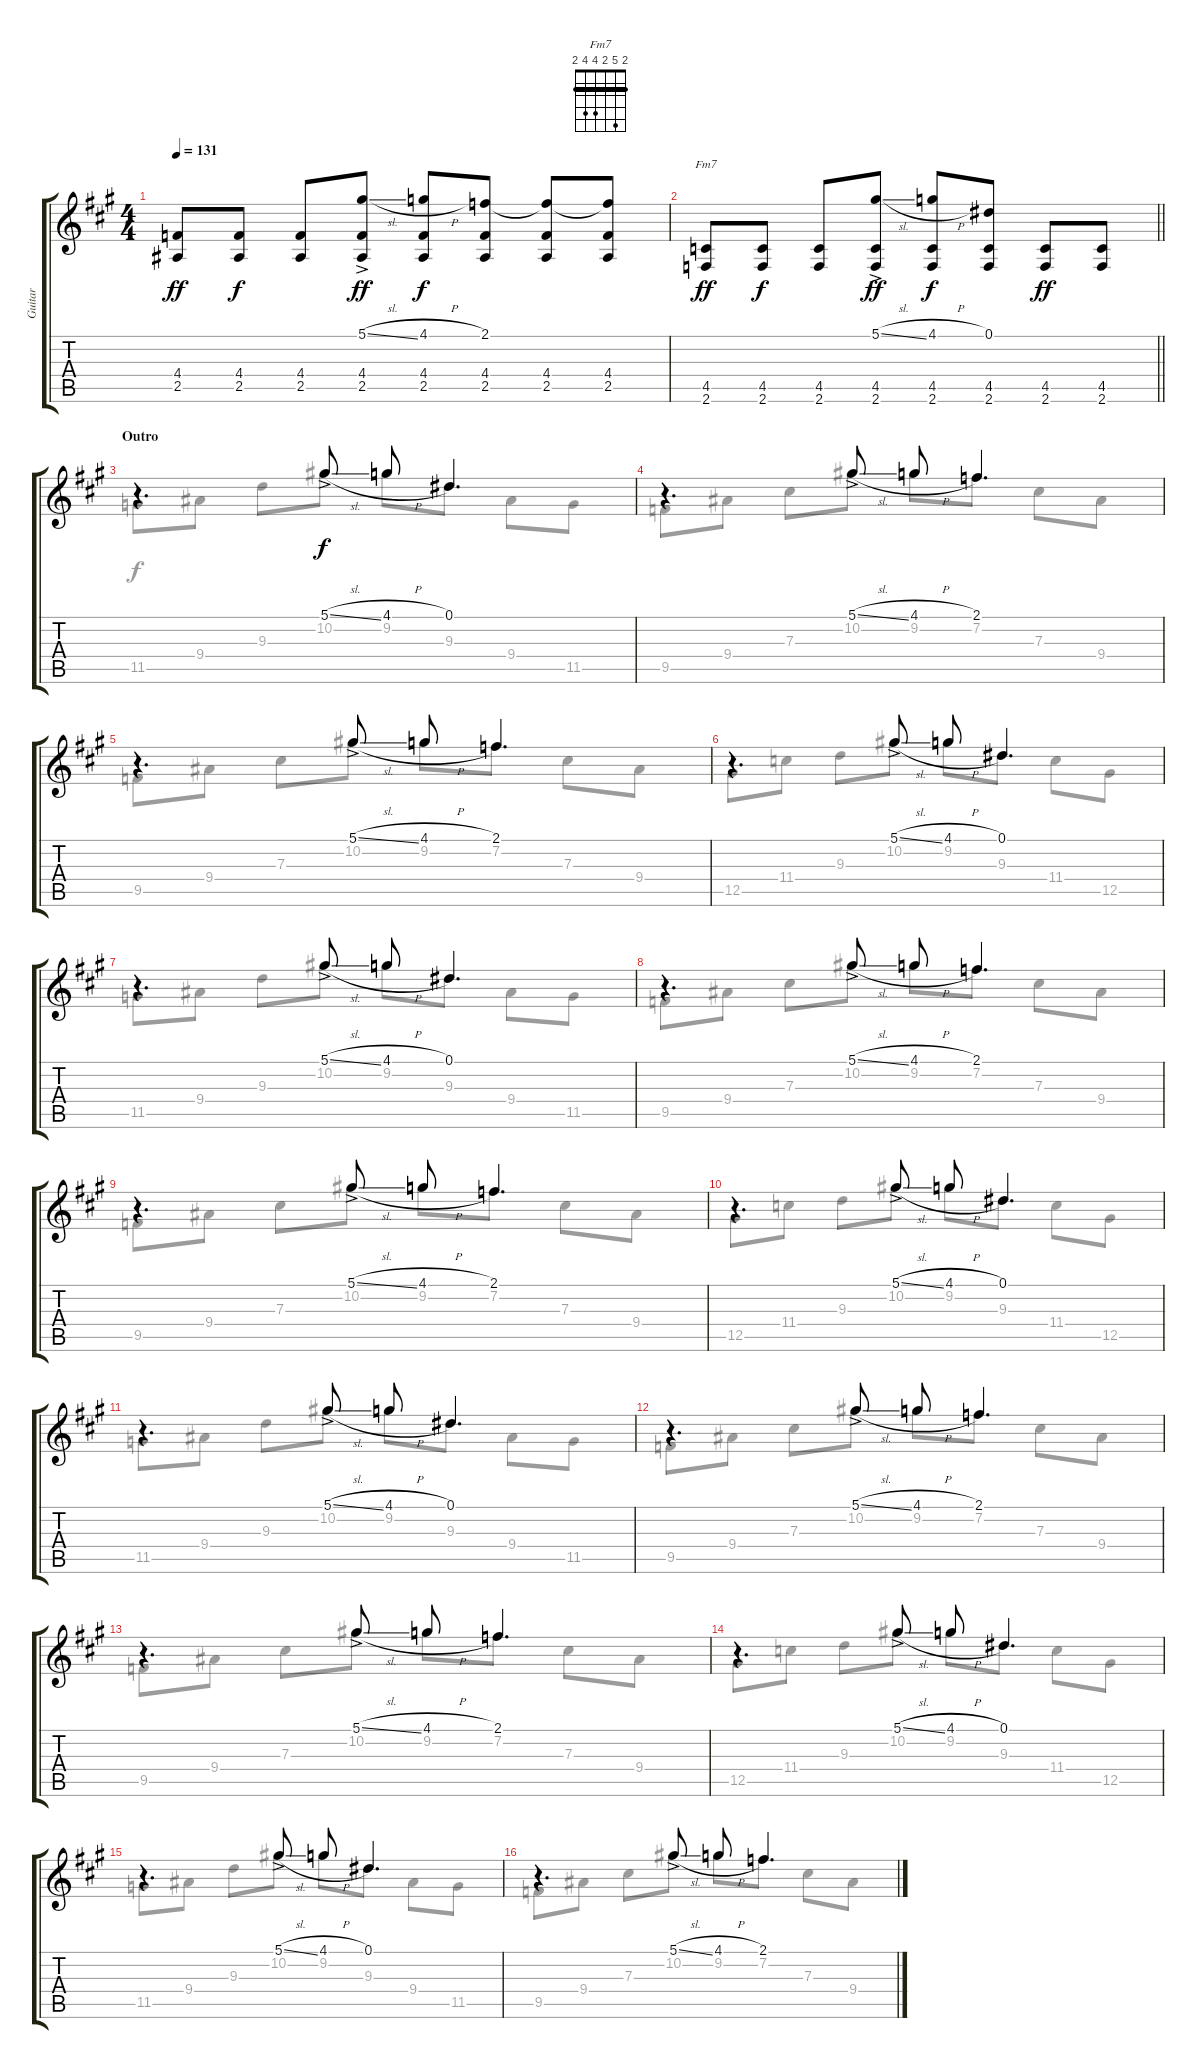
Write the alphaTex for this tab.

\track ("Guitar" "Guitar") {instrument electricguitarclean}
\staff {score tabs}
\tuning (Eb4 Bb3 Gb3 Db3 Ab2 Eb2) {hide}
\chord ("Fm7" 2 5 2 4 4 2) {barre 2}
\voice
\ts (4 4)
\tempo 131
\clef g2
\ks a
(4.4 2.5).8{dy ff} (4.4 2.5).8{dy f} (4.4 2.5).8 (5.1{sl ac} 4.4 2.5).8{dy ff} (4.1{h} 4.4 2.5).8{dy f} (2.1 4.4 2.5).8 (2.1{t} 4.4 2.5).8 (2.1{t} 4.4 2.5).8 |
\barLineRight lightlight
(4.5 2.6).8{ch "Fm7" dy ff} (4.5 2.6).8{dy f} (4.5 2.6).8 (5.1{sl ac} 4.5 2.6).8{dy ff} (4.1{h} 4.5 2.6).8{dy f} (0.1 4.5 2.6).8 (4.5 2.6).8{dy ff} (4.5 2.6).8 |
\section ("" "Outro")
r.4{d} 5.1{sl ac}.8{dy f} 4.1{h}.8 0.1.4{d} |
r.4{d} 5.1{sl ac}.8 4.1{h}.8 2.1.4{d} |
r.4{d} 5.1{sl ac}.8 4.1{h}.8 2.1.4{d} |
r.4{d} 5.1{sl ac}.8 4.1{h}.8 0.1.4{d} |
r.4{d} 5.1{sl ac}.8 4.1{h}.8 0.1.4{d} |
r.4{d} 5.1{sl ac}.8 4.1{h}.8 2.1.4{d} |
r.4{d} 5.1{sl ac}.8 4.1{h}.8 2.1.4{d} |
r.4{d} 5.1{sl ac}.8 4.1{h}.8 0.1.4{d} |
r.4{d} 5.1{sl ac}.8 4.1{h}.8 0.1.4{d} |
r.4{d} 5.1{sl ac}.8 4.1{h}.8 2.1.4{d} |
r.4{d} 5.1{sl ac}.8 4.1{h}.8 2.1.4{d} |
r.4{d} 5.1{sl ac}.8 4.1{h}.8 0.1.4{d} |
r.4{d} 5.1{sl ac}.8 4.1{h}.8 0.1.4{d} |
r.4{d} 5.1{sl ac}.8 4.1{h}.8 2.1.4{d}
\voice
\clef g2
\ottava regular
\simile none
\ks a
|
\barLineRight lightlight
|
11.5.8 9.4.8 9.3.8 10.2.8 9.2.8 9.3.8 9.4.8 11.5.8 |
9.5.8 9.4.8 7.3.8 10.2.8 9.2.8 7.2.8 7.3.8 9.4.8 |
9.5.8 9.4.8 7.3.8 10.2.8 9.2.8 7.2.8 7.3.8 9.4.8 |
12.5.8 11.4.8 9.3.8 10.2.8 9.2.8 9.3.8 11.4.8 12.5.8 |
11.5.8 9.4.8 9.3.8 10.2.8 9.2.8 9.3.8 9.4.8 11.5.8 |
9.5.8 9.4.8 7.3.8 10.2.8 9.2.8 7.2.8 7.3.8 9.4.8 |
9.5.8 9.4.8 7.3.8 10.2.8 9.2.8 7.2.8 7.3.8 9.4.8 |
12.5.8 11.4.8 9.3.8 10.2.8 9.2.8 9.3.8 11.4.8 12.5.8 |
11.5.8 9.4.8 9.3.8 10.2.8 9.2.8 9.3.8 9.4.8 11.5.8 |
9.5.8 9.4.8 7.3.8 10.2.8 9.2.8 7.2.8 7.3.8 9.4.8 |
9.5.8 9.4.8 7.3.8 10.2.8 9.2.8 7.2.8 7.3.8 9.4.8 |
12.5.8 11.4.8 9.3.8 10.2.8 9.2.8 9.3.8 11.4.8 12.5.8 |
11.5.8 9.4.8 9.3.8 10.2.8 9.2.8 9.3.8 9.4.8 11.5.8 |
9.5.8 9.4.8 7.3.8 10.2.8 9.2.8 7.2.8 7.3.8 9.4.8
